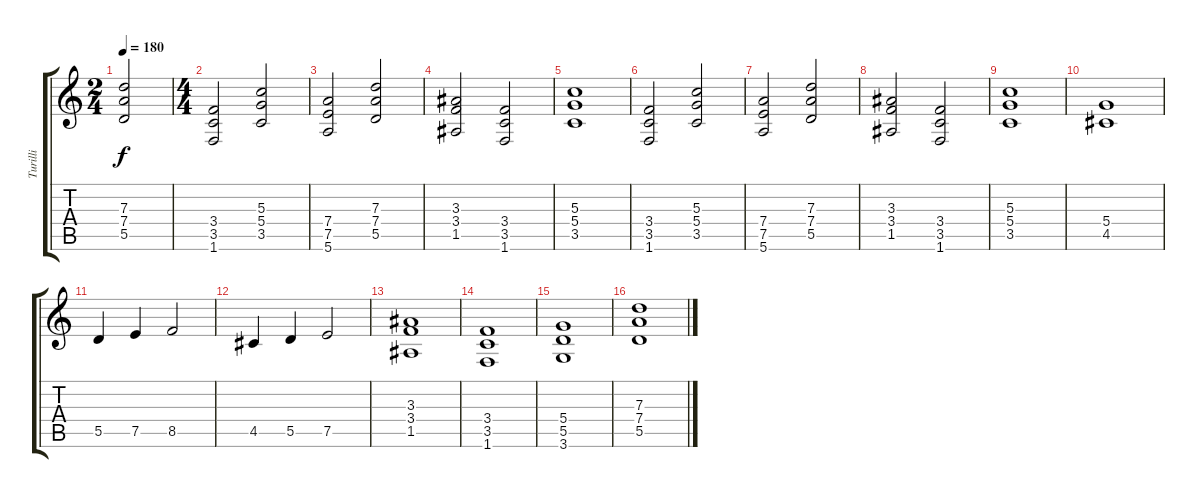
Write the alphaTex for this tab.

\track ("Turilli" "Turilli") {instrument distortionguitar}
\staff {score tabs}
\tuning (E4 B3 G3 D3 A2 E2) {hide}
\ts (2 4)
\tempo 180
\clef g2
\ks c
(7.3{t} 7.4{t} 5.5{t}).2{dy f} |
\ts (4 4)
(3.4 3.5 1.6).2 (5.3 5.4 3.5).2 |
(7.4 7.5 5.6).2 (7.3 7.4 5.5).2 |
(3.3 3.4 1.5).2 (3.4 3.5 1.6).2 |
(5.3 5.4 3.5).1 |
(3.4 3.5 1.6).2 (5.3 5.4 3.5).2 |
(7.4 7.5 5.6).2 (7.3 7.4 5.5).2 |
(3.3 3.4 1.5).2 (3.4 3.5 1.6).2 |
(5.3 5.4 3.5).1 |
(5.4 4.5).1 |
5.5.4 7.5.4 8.5.2 |
4.5.4 5.5.4 7.5.2 |
(3.3 3.4 1.5).1 |
(3.4 3.5 1.6).1 |
(5.4 5.5 3.6).1 |
(7.3 7.4 5.5).1
